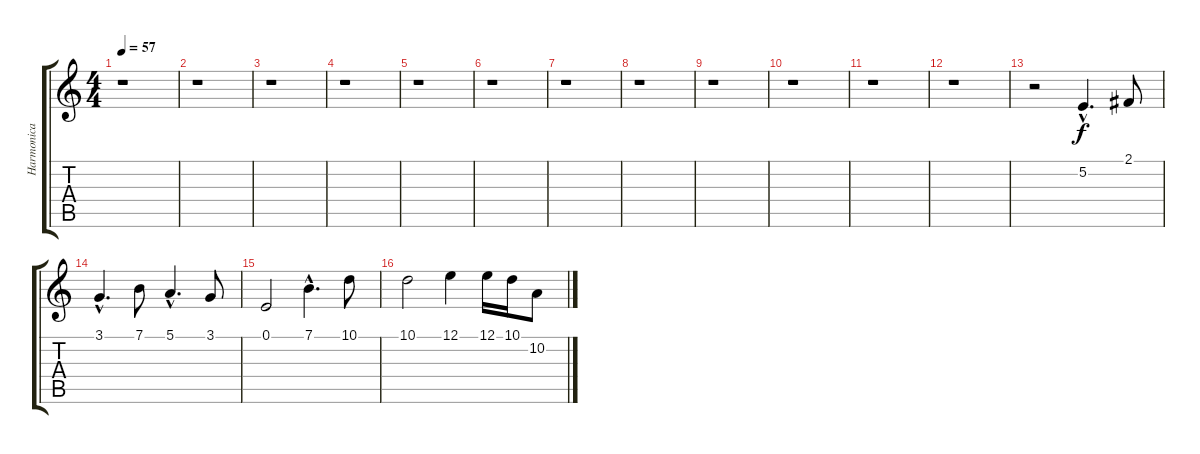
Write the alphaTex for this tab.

\track ("Harmonica" "Harmonica") {instrument harmonica}
\staff {score tabs}
\tuning (E4 B3 G3 D3 A2 E2) {hide}
\ts (4 4)
\tempo 57
\clef g2
\ks c
r.1{dy f} |
r.1 |
r.1 |
r.1 |
r.1 |
r.1 |
r.1 |
r.1 |
r.1 |
r.1 |
r.1 |
r.1 |
r.2 5.2{hac}.4{d} 2.1.8 |
3.1{hac}.4{d} 7.1.8 5.1{hac}.4{d} 3.1.8 |
0.1.2 7.1{hac}.4{d} 10.1.8 |
10.1.2 12.1.4 12.1.16 10.1.16 10.2.8
